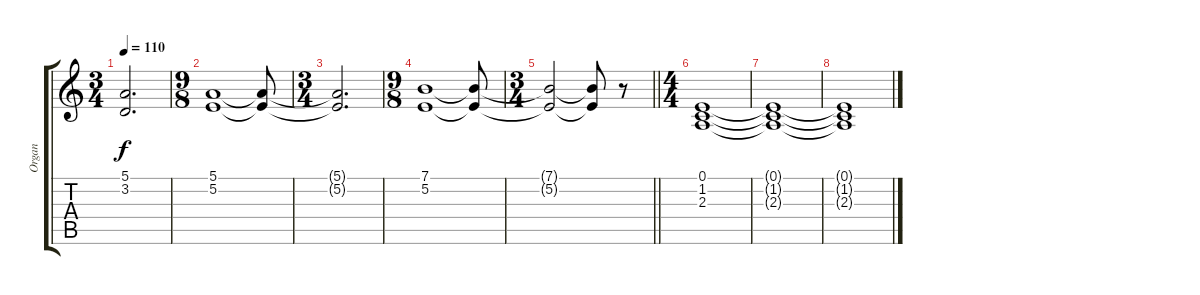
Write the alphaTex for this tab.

\track ("Organ" "Organ") {instrument drawbarorgan}
\staff {score tabs}
\tuning (E4 B3 G3 D3 A2 E2) {hide}
\ts (3 4)
\tempo 110
\clef g2
\ks c
(5.1{t} 3.2{t}).2{d dy f} |
\ts (9 8)
(5.1 5.2).1 (5.1{t} 5.2{t}).8 |
\ts (3 4)
(5.1{t} 5.2{t}).2{d} |
\ts (9 8)
(7.1 5.2).1 (7.1{t} 5.2{t}).8 |
\ts (3 4)
\barLineRight lightlight
(7.1{t} 5.2{t}).2 (7.1{t} 5.2{t}).8 r.8 |
\ts (4 4)
(0.1 1.2 2.3).1 |
(0.1{t} 1.2{t} 2.3{t}).1 |
(0.1{t} 1.2{t} 2.3{t}).1
